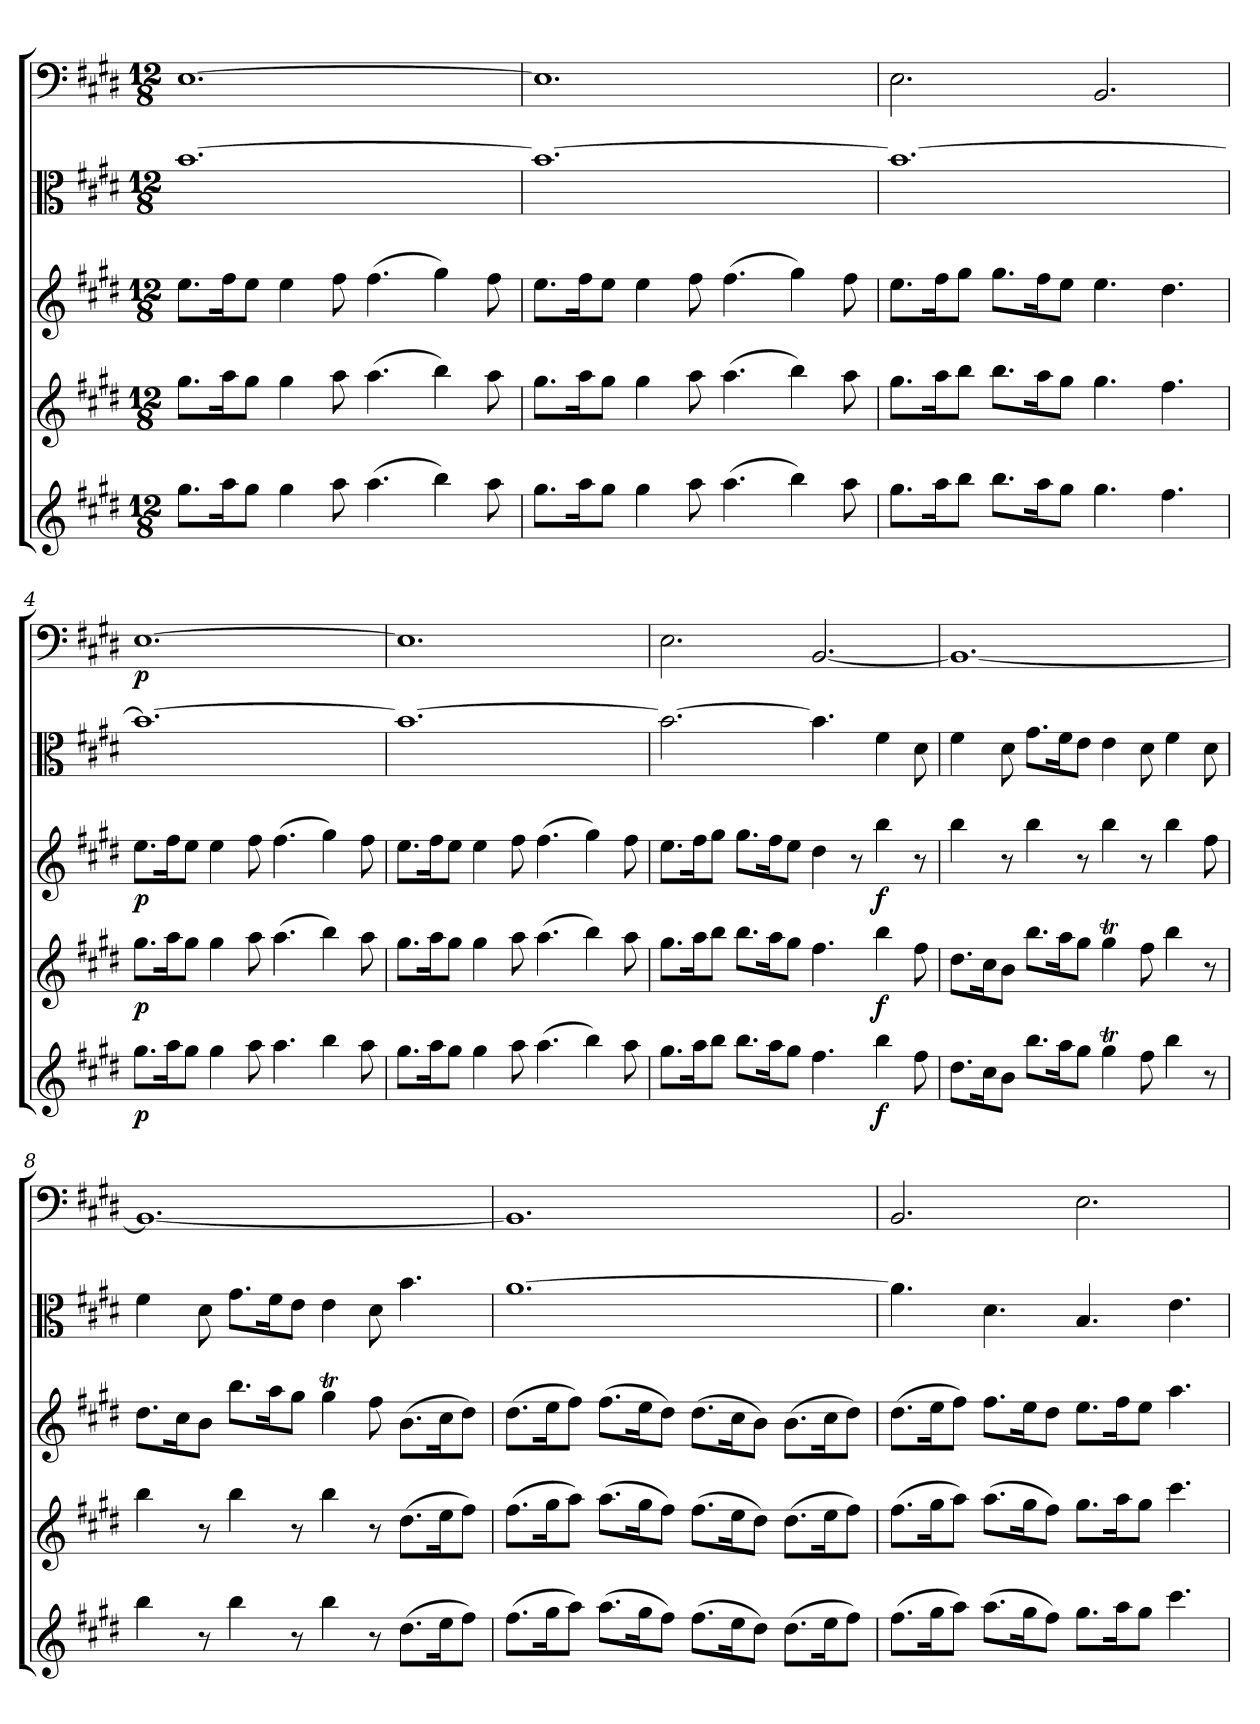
**kern	**dynam	**kern	**dynam	**kern	**dynam	**kern	**kern	**dynam
*part5	*part5	*part4	*part4	*part3	*part3	*part2	*part1	*part1
*staff5	*staff5	*staff4	*staff4	*staff3	*staff3	*staff2	*staff1	*staff1
*clefG2	*	*clefG2	*	*clefG2	*	*clefC3	*clefF4	*
*k[f#c#g#d#]	*	*k[f#c#g#d#]	*	*k[f#c#g#d#]	*	*k[f#c#g#d#]	*k[f#c#g#d#]	*
*E:	*	*E:	*	*E:	*	*E:	*E:	*
*M12/8	*	*M12/8	*	*M12/8	*	*M12/8	*M12/8	*
=1	=1	=1	=1	=1	=1	=1	=1	=1
8.gg#\L	.	8.gg#\L	.	8.ee\L	.	[1.b\	[1.E\	.
16aa\K	.	16aa\K	.	16ff#\K	.	.	.	.
8gg#\J	.	8gg#\J	.	8ee\J	.	.	.	.
4gg#\	.	4gg#\	.	4ee\	.	.	.	.
8aa\	.	8aa\	.	8ff#\	.	.	.	.
(4.aa\	.	(4.aa\	.	(4.ff#\	.	.	.	.
4bb\)	.	4bb\)	.	4gg#\)	.	.	.	.
8aa\	.	8aa\	.	8ff#\	.	.	.	.
=2	=2	=2	=2	=2	=2	=2	=2	=2
8.gg#\L	.	8.gg#\L	.	8.ee\L	.	1.b\_	1.E\]	.
16aa\K	.	16aa\K	.	16ff#\K	.	.	.	.
8gg#\J	.	8gg#\J	.	8ee\J	.	.	.	.
4gg#\	.	4gg#\	.	4ee\	.	.	.	.
8aa\	.	8aa\	.	8ff#\	.	.	.	.
(4.aa\	.	(4.aa\	.	(4.ff#\	.	.	.	.
4bb\)	.	4bb\)	.	4gg#\)	.	.	.	.
8aa\	.	8aa\	.	8ff#\	.	.	.	.
=3	=3	=3	=3	=3	=3	=3	=3	=3
8.gg#\L	.	8.gg#\L	.	8.ee\L	.	1.b\_	2.E\	.
16aa\K	.	16aa\K	.	16ff#\K	.	.	.	.
8bb\J	.	8bb\J	.	8gg#\J	.	.	.	.
8.bb\L	.	8.bb\L	.	8.gg#\L	.	.	.	.
16aa\K	.	16aa\K	.	16ff#\K	.	.	.	.
8gg#\J	.	8gg#\J	.	8ee\J	.	.	.	.
4.gg#\	.	4.gg#\	.	4.ee\	.	.	2.BB/	.
4.ff#\	.	4.ff#\	.	4.dd#\	.	.	.	.
=4	=4	=4	=4	=4	=4	=4	=4	=4
8.gg#\L	p	8.gg#\L	p	8.ee\L	p	1.b\_	[1.E\	p
16aa\K	.	16aa\K	.	16ff#\K	.	.	.	.
8gg#\J	.	8gg#\J	.	8ee\J	.	.	.	.
4gg#\	.	4gg#\	.	4ee\	.	.	.	.
8aa\	.	8aa\	.	8ff#\	.	.	.	.
4.aa\	.	(4.aa\	.	(4.ff#\	.	.	.	.
4bb\	.	4bb\)	.	4gg#\)	.	.	.	.
8aa\	.	8aa\	.	8ff#\	.	.	.	.
=5	=5	=5	=5	=5	=5	=5	=5	=5
8.gg#\L	.	8.gg#\L	.	8.ee\L	.	1.b\_	1.E\]	.
16aa\K	.	16aa\K	.	16ff#\K	.	.	.	.
8gg#\J	.	8gg#\J	.	8ee\J	.	.	.	.
4gg#\	.	4gg#\	.	4ee\	.	.	.	.
8aa\	.	8aa\	.	8ff#\	.	.	.	.
(4.aa\	.	(4.aa\	.	(4.ff#\	.	.	.	.
4bb\)	.	4bb\)	.	4gg#\)	.	.	.	.
8aa\	.	8aa\	.	8ff#\	.	.	.	.
=6	=6	=6	=6	=6	=6	=6	=6	=6
8.gg#\L	.	8.gg#\L	.	8.ee\L	.	2.b\_	2.E\	.
16aa\K	.	16aa\K	.	16ff#\K	.	.	.	.
8bb\J	.	8bb\J	.	8gg#\J	.	.	.	.
8.bb\L	.	8.bb\L	.	8.gg#\L	.	.	.	.
16aa\K	.	16aa\K	.	16ff#\K	.	.	.	.
8gg#\J	.	8gg#\J	.	8ee\J	.	.	.	.
4.ff#\	.	4.ff#\	.	4dd#\	.	4.b\]	[2.BB/	.
.	.	.	.	8r	.	.	.	.
4bb\	f	4bb\	f	4bb\	f	4f#\	.	.
8ff#\	.	8ff#\	.	8r	.	8d#\	.	.
=7	=7	=7	=7	=7	=7	=7	=7	=7
8.dd#\L	.	8.dd#\L	.	4bb\	.	4f#\	1.BB/_	.
16cc#\K	.	16cc#\K	.	.	.	.	.	.
8b\J	.	8b\J	.	8r	.	8d#\	.	.
8.bb\L	.	8.bb\L	.	4bb\	.	8.g#\L	.	.
16aa\K	.	16aa\K	.	.	.	16f#\K	.	.
8gg#\J	.	8gg#\J	.	8r	.	8e\J	.	.
4gg#t\	.	4gg#t\	.	4bb\	.	4e\	.	.
8ff#\	.	8ff#\	.	8r	.	8d#\	.	.
4bb\	.	4bb\	.	4bb\	.	4f#\	.	.
8r	.	8r	.	8ff#\	.	8d#\	.	.
=8	=8	=8	=8	=8	=8	=8	=8	=8
4bb\	.	4bb\	.	8.dd#\L	.	4f#\	1.BB/_	.
.	.	.	.	16cc#\K	.	.	.	.
8r	.	8r	.	8b\J	.	8d#\	.	.
4bb\	.	4bb\	.	8.bb\L	.	8.g#\L	.	.
.	.	.	.	16aa\K	.	16f#\K	.	.
8r	.	8r	.	8gg#\J	.	8e\J	.	.
4bb\	.	4bb\	.	4gg#t\	.	4e\	.	.
8r	.	8r	.	8ff#\	.	8d#\	.	.
(8.dd#\L	.	(8.dd#\L	.	(8.b\L	.	4.b\	.	.
16ee\K	.	16ee\K	.	16cc#\K	.	.	.	.
8ff#\J)	.	8ff#\J)	.	8dd#\J)	.	.	.	.
=9	=9	=9	=9	=9	=9	=9	=9	=9
(8.ff#\L	.	(8.ff#\L	.	(8.dd#\L	.	[1.a\	1.BB/]	.
16gg#\K	.	16gg#\K	.	16ee\K	.	.	.	.
8aa\J)	.	8aa\J)	.	8ff#\J)	.	.	.	.
(8.aa\L	.	(8.aa\L	.	(8.ff#\L	.	.	.	.
16gg#\K	.	16gg#\K	.	16ee\K	.	.	.	.
8ff#\J)	.	8ff#\J)	.	8dd#\J)	.	.	.	.
(8.ff#\L	.	(8.ff#\L	.	(8.dd#\L	.	.	.	.
16ee\K	.	16ee\K	.	16cc#\K	.	.	.	.
8dd#\J)	.	8dd#\J)	.	8b\J)	.	.	.	.
(8.dd#\L	.	(8.dd#\L	.	(8.b\L	.	.	.	.
16ee\K	.	16ee\K	.	16cc#\K	.	.	.	.
8ff#\J)	.	8ff#\J)	.	8dd#\J)	.	.	.	.
=10	=10	=10	=10	=10	=10	=10	=10	=10
(8.ff#\L	.	(8.ff#\L	.	(8.dd#\L	.	4.a\]	2.BB/	.
16gg#\K	.	16gg#\K	.	16ee\K	.	.	.	.
8aa\J)	.	8aa\J)	.	8ff#\J)	.	.	.	.
(8.aa\L	.	(8.aa\L	.	8.ff#\L	.	4.d#\	.	.
16gg#\K	.	16gg#\K	.	16ee\K	.	.	.	.
8ff#\J)	.	8ff#\J)	.	8dd#\J	.	.	.	.
8.gg#\L	.	8.gg#\L	.	8.ee\L	.	4.B/	2.E\	.
16aa\K	.	16aa\K	.	16ff#\K	.	.	.	.
8gg#\J	.	8gg#\J	.	8ee\J	.	.	.	.
4.ccc#\	.	4.ccc#\	.	4.aa\	.	4.e\	.	.
=	=	=	=	=	=	=	=	=
*-	*-	*-	*-	*-	*-	*-	*-	*-
